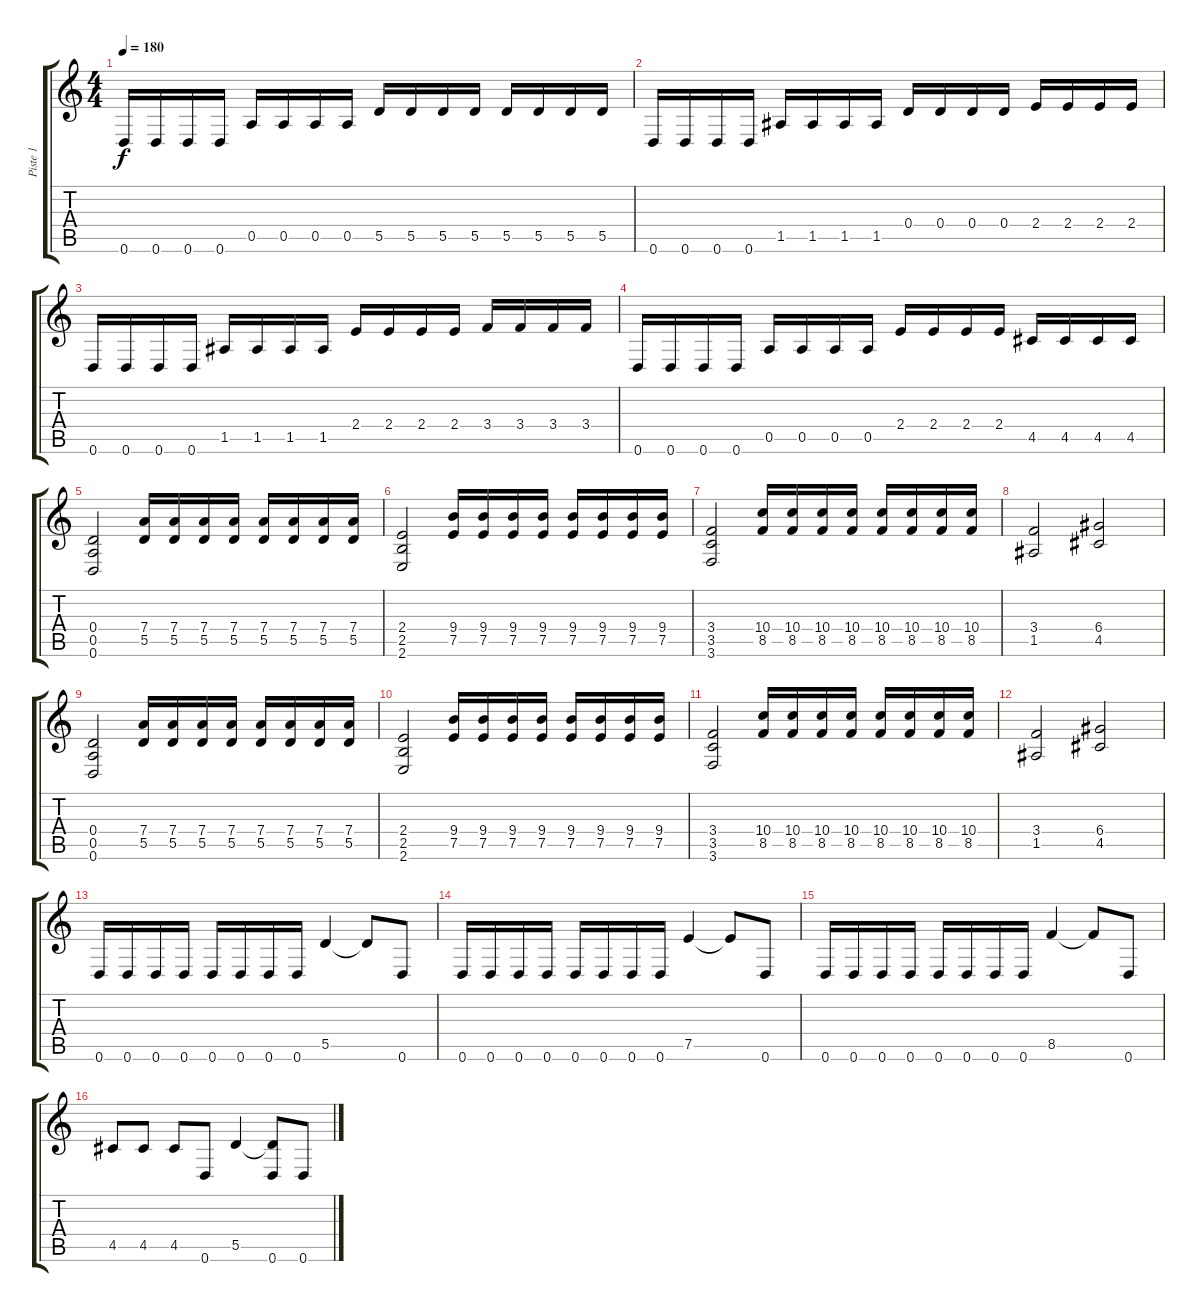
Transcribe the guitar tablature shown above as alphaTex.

\track ("Piste 1" "Piste 1") {instrument distortionguitar}
\staff {score tabs}
\tuning (E4 B3 G3 D3 A2 D2) {hide}
\ts (4 4)
\tempo 180
\clef g2
\ks c
0.6.16{dy f} 0.6.16 0.6.16 0.6.16 0.5.16 0.5.16 0.5.16 0.5.16 5.5.16 5.5.16 5.5.16 5.5.16 5.5.16 5.5.16 5.5.16 5.5.16 |
0.6.16 0.6.16 0.6.16 0.6.16 1.5.16 1.5.16 1.5.16 1.5.16 0.4.16 0.4.16 0.4.16 0.4.16 2.4.16 2.4.16 2.4.16 2.4.16 |
0.6.16 0.6.16 0.6.16 0.6.16 1.5.16 1.5.16 1.5.16 1.5.16 2.4.16 2.4.16 2.4.16 2.4.16 3.4.16 3.4.16 3.4.16 3.4.16 |
0.6.16 0.6.16 0.6.16 0.6.16 0.5.16 0.5.16 0.5.16 0.5.16 2.4.16 2.4.16 2.4.16 2.4.16 4.5.16 4.5.16 4.5.16 4.5.16 |
(0.4 0.5 0.6).2 (7.4 5.5).16 (7.4 5.5).16 (7.4 5.5).16 (7.4 5.5).16 (7.4 5.5).16 (7.4 5.5).16 (7.4 5.5).16 (7.4 5.5).16 |
(2.4 2.5 2.6).2 (9.4 7.5).16 (9.4 7.5).16 (9.4 7.5).16 (9.4 7.5).16 (9.4 7.5).16 (9.4 7.5).16 (9.4 7.5).16 (9.4 7.5).16 |
(3.4 3.5 3.6).2 (10.4 8.5).16 (10.4 8.5).16 (10.4 8.5).16 (10.4 8.5).16 (10.4 8.5).16 (10.4 8.5).16 (10.4 8.5).16 (10.4 8.5).16 |
(3.4 1.5).2 (6.4 4.5).2 |
(0.4 0.5 0.6).2 (7.4 5.5).16 (7.4 5.5).16 (7.4 5.5).16 (7.4 5.5).16 (7.4 5.5).16 (7.4 5.5).16 (7.4 5.5).16 (7.4 5.5).16 |
(2.4 2.5 2.6).2 (9.4 7.5).16 (9.4 7.5).16 (9.4 7.5).16 (9.4 7.5).16 (9.4 7.5).16 (9.4 7.5).16 (9.4 7.5).16 (9.4 7.5).16 |
(3.4 3.5 3.6).2 (10.4 8.5).16 (10.4 8.5).16 (10.4 8.5).16 (10.4 8.5).16 (10.4 8.5).16 (10.4 8.5).16 (10.4 8.5).16 (10.4 8.5).16 |
(3.4 1.5).2 (6.4 4.5).2 |
0.6.16 0.6.16 0.6.16 0.6.16 0.6.16 0.6.16 0.6.16 0.6.16 5.5.4 5.5{t}.8 0.6.8 |
0.6.16 0.6.16 0.6.16 0.6.16 0.6.16 0.6.16 0.6.16 0.6.16 7.5.4 7.5{t}.8 0.6.8 |
0.6.16 0.6.16 0.6.16 0.6.16 0.6.16 0.6.16 0.6.16 0.6.16 8.5.4 8.5{t}.8 0.6.8 |
4.5.8 4.5.8 4.5.8 0.6.8 5.5.4 (5.5{t} 0.6).8 0.6.8
